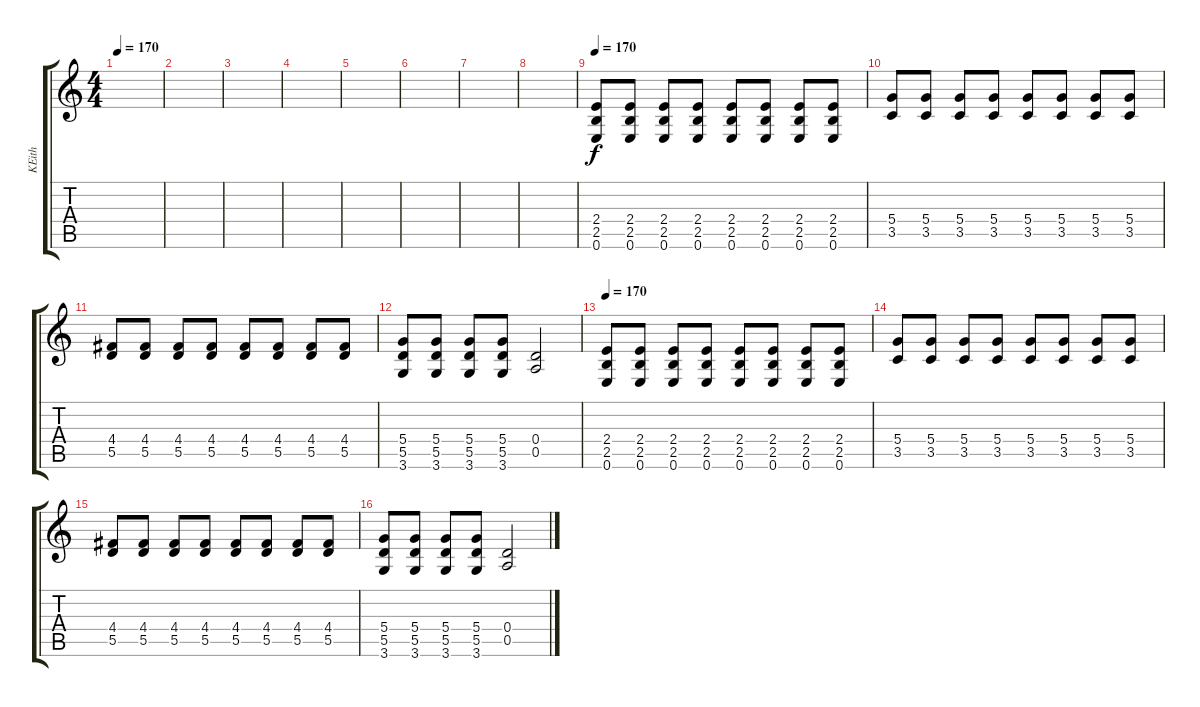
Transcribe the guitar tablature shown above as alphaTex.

\track ("KEith" "KEith") {instrument distortionguitar}
\staff {score tabs}
\tuning (E4 B3 G3 D3 A2 E2) {hide}
\ts (4 4)
\tempo 170
\clef g2
\ks c
|
|
|
|
|
|
|
|
\tempo 170
(2.4 2.5 0.6).8{volume 13 instrument distortionguitar} (2.4 2.5 0.6).8 (2.4 2.5 0.6).8 (2.4 2.5 0.6).8 (2.4 2.5 0.6).8 (2.4 2.5 0.6).8 (2.4 2.5 0.6).8 (2.4 2.5 0.6).8 |
(5.4 3.5).8 (5.4 3.5).8 (5.4 3.5).8 (5.4 3.5).8 (5.4 3.5).8 (5.4 3.5).8 (5.4 3.5).8 (5.4 3.5).8 |
(4.4 5.5).8 (4.4 5.5).8 (4.4 5.5).8 (4.4 5.5).8 (4.4 5.5).8 (4.4 5.5).8 (4.4 5.5).8 (4.4 5.5).8 |
(5.4 5.5 3.6).8 (5.4 5.5 3.6).8 (5.4 5.5 3.6).8 (5.4 5.5 3.6).8 (0.4 0.5).2 |
\tempo 170
(2.4 2.5 0.6).8{volume 13 instrument distortionguitar} (2.4 2.5 0.6).8 (2.4 2.5 0.6).8 (2.4 2.5 0.6).8 (2.4 2.5 0.6).8 (2.4 2.5 0.6).8 (2.4 2.5 0.6).8 (2.4 2.5 0.6).8 |
(5.4 3.5).8 (5.4 3.5).8 (5.4 3.5).8 (5.4 3.5).8 (5.4 3.5).8 (5.4 3.5).8 (5.4 3.5).8 (5.4 3.5).8 |
(4.4 5.5).8 (4.4 5.5).8 (4.4 5.5).8 (4.4 5.5).8 (4.4 5.5).8 (4.4 5.5).8 (4.4 5.5).8 (4.4 5.5).8 |
(5.4 5.5 3.6).8 (5.4 5.5 3.6).8 (5.4 5.5 3.6).8 (5.4 5.5 3.6).8 (0.4 0.5).2
